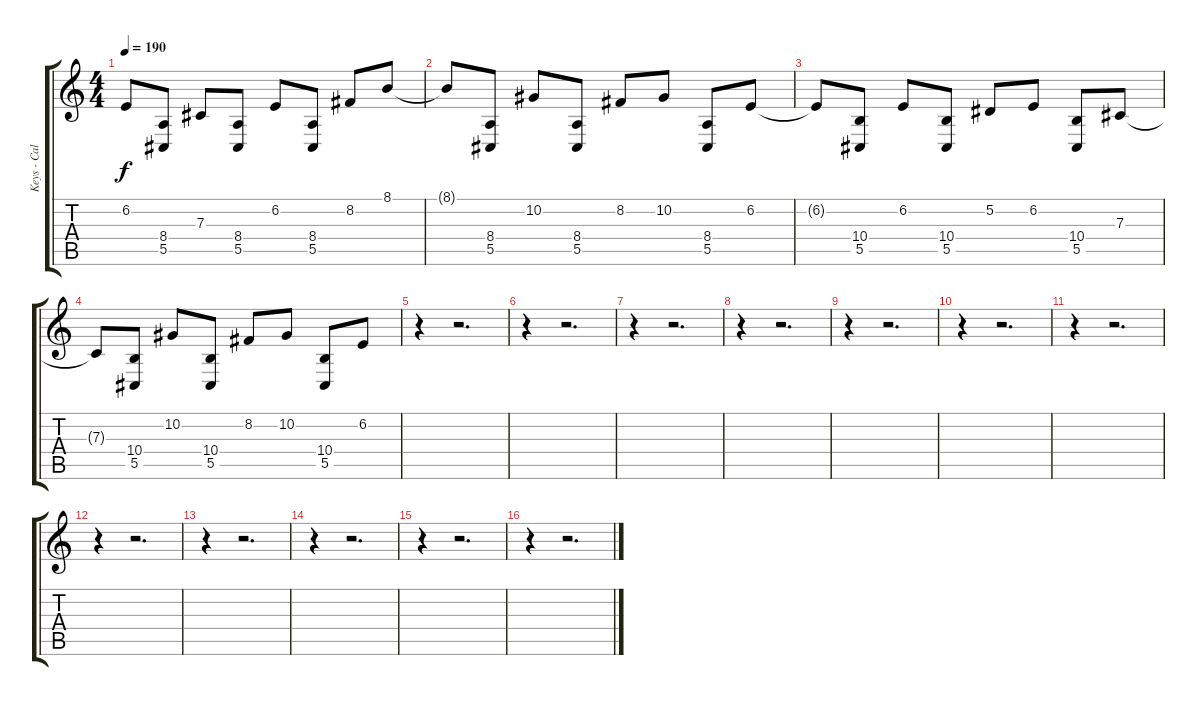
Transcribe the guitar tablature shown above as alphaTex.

\track ("Keys - Caleb Shomo" "Keys - Cal") {instrument lead2sawtooth}
\staff {score tabs}
\tuning (Eb4 Bb3 Gb3 Db3 Ab2 Db2) {hide}
\ts (4 4)
\tempo 190
\clef g2
\ks c
6.2{t}.8{dy f} (8.4 5.5).8 7.3.8 (8.4 5.5).8 6.2.8 (8.4 5.5).8 8.2.8 8.1.8 |
8.1{t}.8 (8.4 5.5).8 10.2.8 (8.4 5.5).8 8.2.8 10.2.8 (8.4 5.5).8 6.2.8 |
6.2{t}.8 (10.4 5.5).8 6.2.8 (10.4 5.5).8 5.2.8 6.2.8 (10.4 5.5).8 7.3.8 |
7.3{t}.8 (10.4 5.5).8 10.2.8 (10.4 5.5).8 8.2.8 10.2.8 (10.4 5.5).8 6.2.8 |
r.4 r.2{d} |
r.4 r.2{d} |
r.4 r.2{d} |
r.4 r.2{d} |
r.4 r.2{d} |
r.4 r.2{d} |
r.4 r.2{d} |
r.4 r.2{d} |
r.4 r.2{d} |
r.4 r.2{d} |
r.4 r.2{d} |
r.4 r.2{d}
